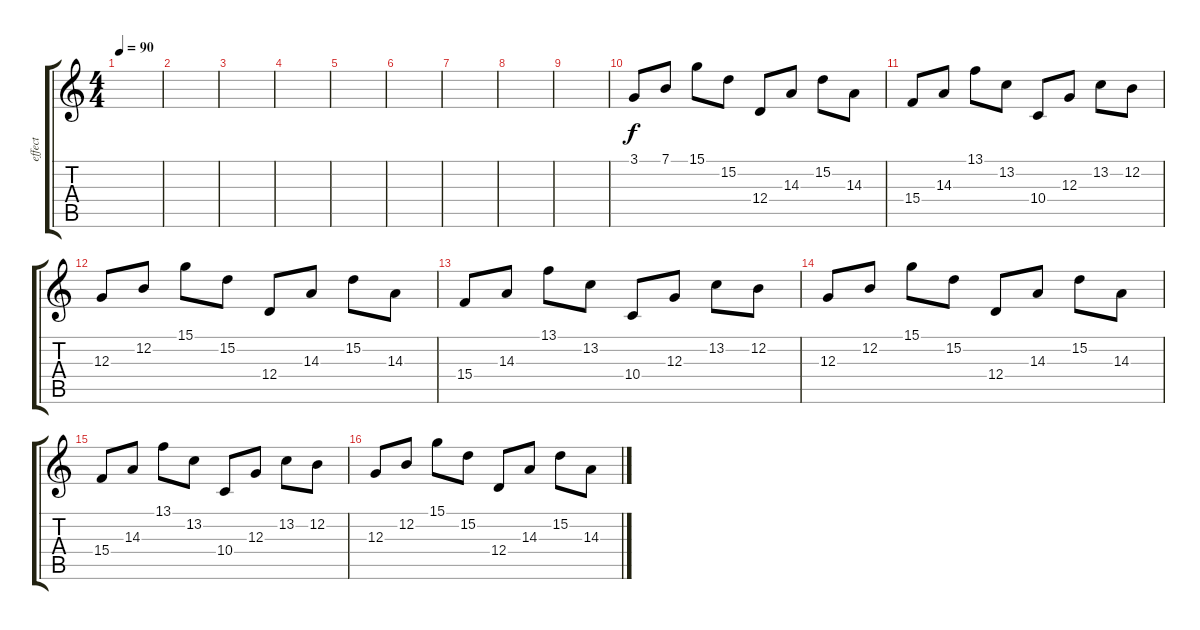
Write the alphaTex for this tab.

\track ("effect" "effect") {instrument pad1newage}
\staff {score tabs}
\tuning (E4 B3 G3 D3 A2 E2) {hide}
\ts (4 4)
\tempo 90
\clef g2
\ks c
|
|
|
|
|
|
|
|
|
3.1.8 7.1.8 15.1.8 15.2.8 12.4.8 14.3.8 15.2.8 14.3.8 |
15.4.8 14.3.8 13.1.8 13.2.8 10.4.8 12.3.8 13.2.8 12.2.8 |
12.3.8 12.2.8 15.1.8 15.2.8 12.4.8 14.3.8 15.2.8 14.3.8 |
15.4.8 14.3.8 13.1.8 13.2.8 10.4.8 12.3.8 13.2.8 12.2.8 |
12.3.8 12.2.8 15.1.8 15.2.8 12.4.8 14.3.8 15.2.8 14.3.8 |
15.4.8 14.3.8 13.1.8 13.2.8 10.4.8 12.3.8 13.2.8 12.2.8 |
12.3.8 12.2.8 15.1.8 15.2.8 12.4.8 14.3.8 15.2.8 14.3.8
